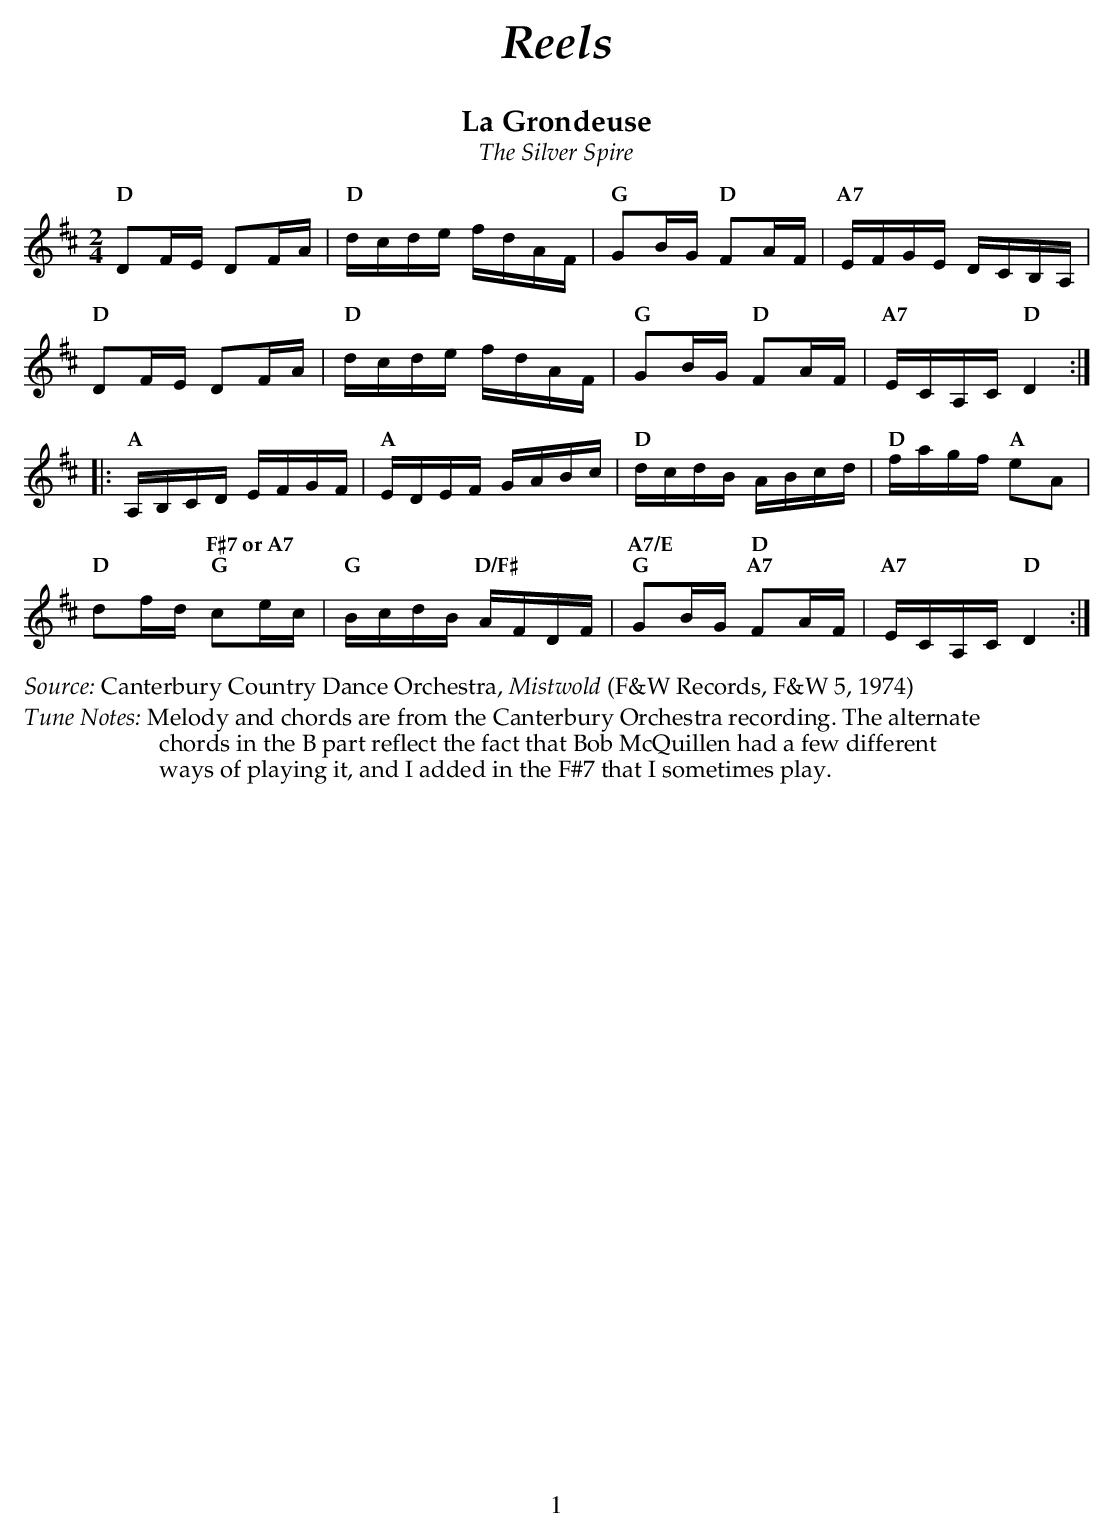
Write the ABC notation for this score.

X:1
T:La Grondeuse
T:The Silver Spire
M:2/4
L:1/16
K:D
  "D" D2FE       D2FA | "D" dcde     fdAF | "G" G2BG "D" F2AF | "A7" EFGE      DCB,A, |
   "D" D2FE       D2FA | "D" dcde     fdAF | "G" G2BG "D" F2AF | "A7" ECA,C "D" D4    :|
|: "A" A,B,CD     EFGF | "A" EDEF     GABc | "D" dcdB     ABcd | "D"  fagf  "A" e2A2   |
   "D" d2fd "F#7 or A7;G" c2ec | "G" BcdB "D/F#" AFDF | "A7/E;G" G2BG "D;A7" F2AF | "A7" ECA,C "D" D4    :|
